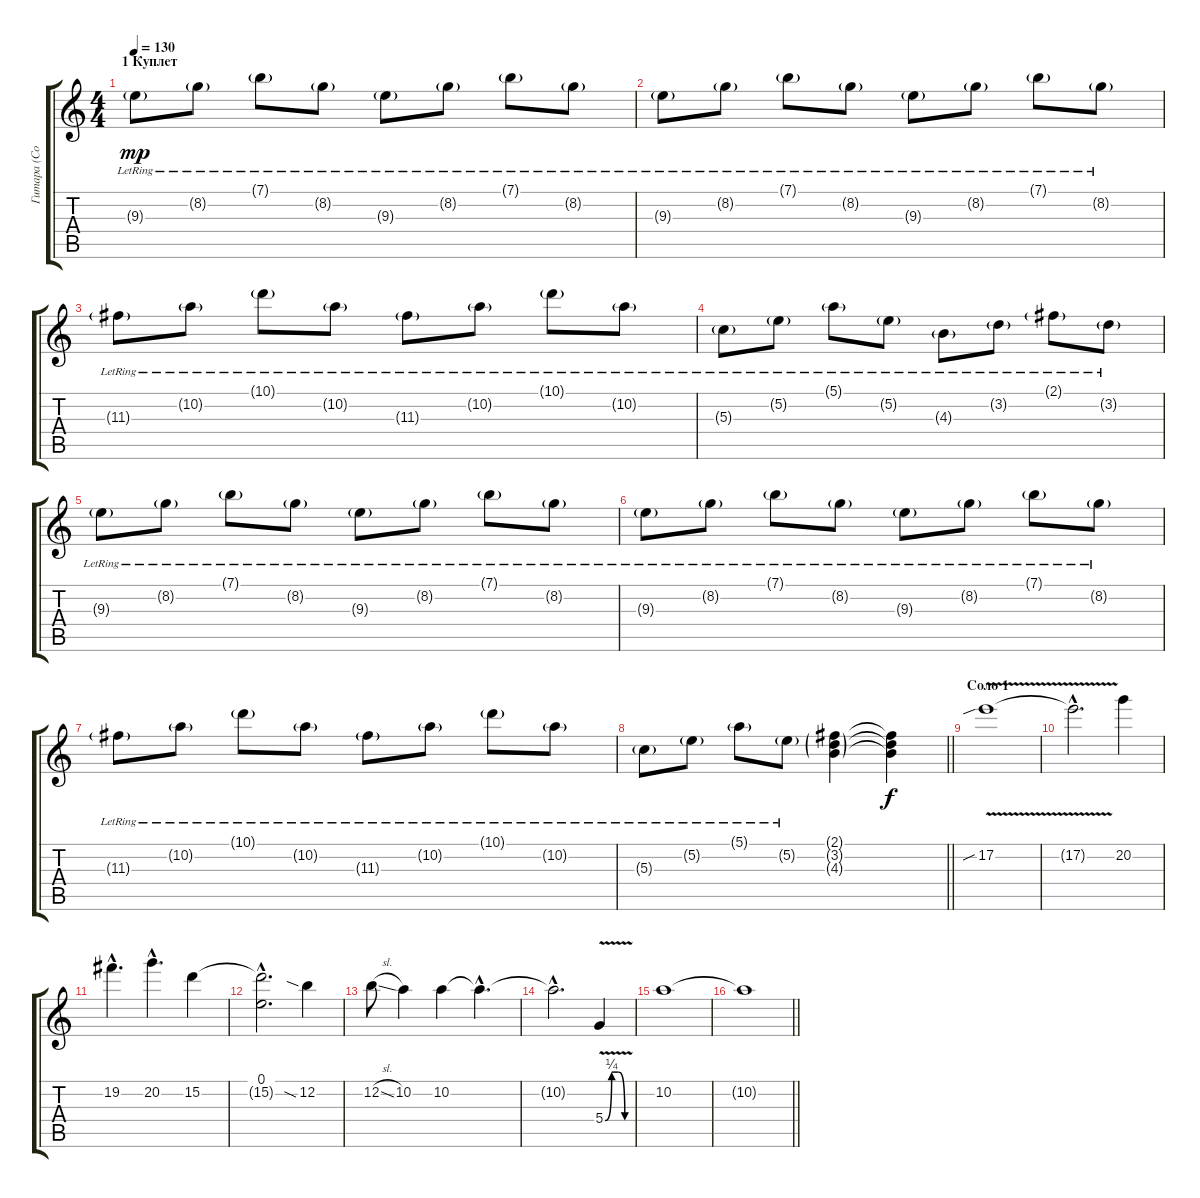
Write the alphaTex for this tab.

\track ("Гитара (Соло)" "Гитара (Со") {instrument overdrivenguitar}
\staff {score tabs}
\tuning (E4 B3 G3 D3 A2 E2) {hide}
\ts (4 4)
\section ("" "1 Куплет")
\tempo 130
\clef g2
\ks c
9.3{g lr}.8{dy mp instrument electricguitarclean} 8.2{g lr}.8 7.1{g lr}.8 8.2{g lr}.8 9.3{g lr}.8 8.2{g lr}.8 7.1{g lr}.8 8.2{g lr}.8 |
9.3{g lr}.8 8.2{g lr}.8 7.1{g lr}.8 8.2{g lr}.8 9.3{g lr}.8 8.2{g lr}.8 7.1{g lr}.8 8.2{g lr}.8 |
11.3{g lr}.8 10.2{g lr}.8 10.1{g lr}.8 10.2{g lr}.8 11.3{g lr}.8 10.2{g lr}.8 10.1{g lr}.8 10.2{g lr}.8 |
5.3{g lr}.8 5.2{g lr}.8 5.1{g lr}.8 5.2{g lr}.8 4.3{g lr}.8 3.2{g lr}.8 2.1{g lr}.8 3.2{g lr}.8 |
9.3{g lr}.8 8.2{g lr}.8 7.1{g lr}.8 8.2{g lr}.8 9.3{g lr}.8 8.2{g lr}.8 7.1{g lr}.8 8.2{g lr}.8 |
9.3{g lr}.8 8.2{g lr}.8 7.1{g lr}.8 8.2{g lr}.8 9.3{g lr}.8 8.2{g lr}.8 7.1{g lr}.8 8.2{g lr}.8 |
11.3{g lr}.8 10.2{g lr}.8 10.1{g lr}.8 10.2{g lr}.8 11.3{g lr}.8 10.2{g lr}.8 10.1{g lr}.8 10.2{g lr}.8 |
\barLineRight lightlight
5.3{g lr}.8 5.2{g lr}.8 5.1{g lr}.8 5.2{g lr}.8 (2.1{g} 3.2{g} 4.3{g}).4 (2.1{t} 3.2{t} 4.3{t}).4{dy f instrument overdrivenguitar} |
\section ("" "Соло 1")
17.2{v sib}.1 |
17.2{hac t}.2{d} 20.2.4 |
19.2{hac}.4{d} 20.2{hac}.4{d} 15.2.4 |
(0.1{hac} 15.2{hac t}).2{d} 12.2{sia}.4 |
12.2{sl}.8 10.2.4 10.2.4 10.2{hac t}.4{d} |
10.2{hac t}.2{d} 5.4{be (custom 0 0 15 1 30 1 45 0 60 0) v}.4{volume 16 instrument guitarharmonics} |
10.2.1{instrument overdrivenguitar} |
\barLineRight lightlight
10.2{t}.1
